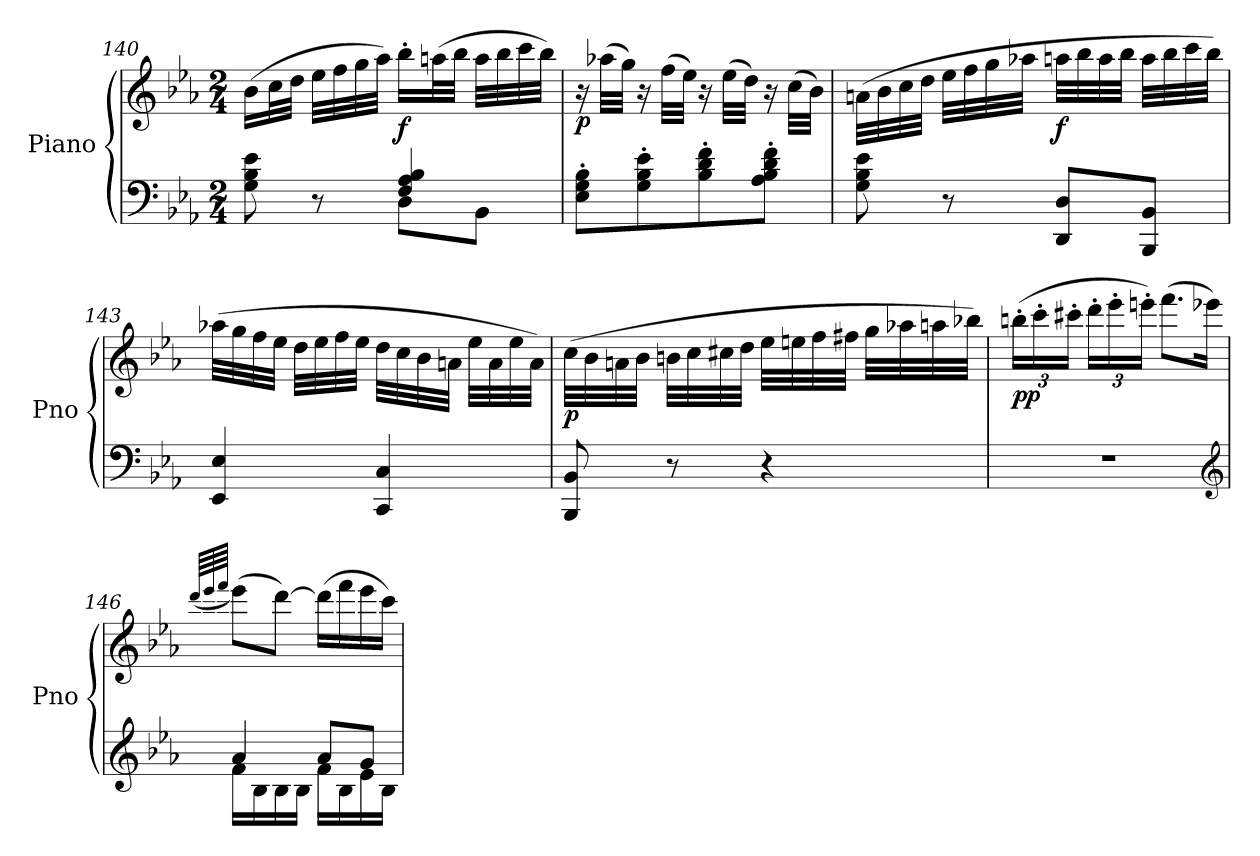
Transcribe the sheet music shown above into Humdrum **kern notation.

**kern	**kern	**dynam
*part1	*part1	*part1
*staff2	*staff1	*staff1/2
*I"Piano	*	*
*I'Pno	*	*
*clefF4	*clefG2	*
*k[b-e-a-]	*k[b-e-a-]	*
*E-:	*E-:	*
*M2/4	*M2/4	*
=140	=140	=140
*^	*	*
8G\ 8B-\ 8e-\	4ryy	(16b-\LL	.
.	.	32cc\L	.
.	.	32dd\JJJ	.
8r	.	32ee-\LLL	.
.	.	32ff\	.
.	.	32gg\	.
.	.	32aa-\JJJ)	.
!	!	!	!LO:DY:b
4F/ 4A-/ 4B-/	8D\L	16bb-'\LL	f
.	.	(32aan\L	.
.	.	32bb-\JJJ	.
.	8BB-\J	32aa\LLL	.
.	.	32bb-\	.
.	.	32ccc\	.
.	.	32bb-\JJJ)	.
*v	*v	*	*
!!LO:LB:g=z
=141	=141	=141
!	!	!LO:DY:b
8E-\' 8G\' 8B-\'L	16r	p
.	(32aa-X\LLL	.
.	32gg\JJJ)	.
8G\' 8B-\' 8e-\'	16r	.
.	(32ff\LLL	.
.	32ee-\JJJ)	.
8B-\' 8d\' 8f\'	16r	.
.	(32ee-\LLL	.
.	32dd\JJJ)	.
8A-\' 8B-\' 8d\' 8f\'J	16r	.
.	(32cc\LLL	.
.	32b-\JJJ)	.
=142	=142	=142
8G\ 8B-\ 8e-\	(32an\LLL	.
.	32b-\	.
.	32cc\	.
.	32dd\JJJ	.
8r	32ee-\LLL	.
.	32ff\	.
.	32gg\	.
.	32aa-X\JJJ	.
!	!	!LO:DY:b
8DD/ 8D/L	32aan\LLL	f
.	32bb-\	.
.	32aa\	.
.	32bb-\JJJ	.
8BBB-/ 8BB-/J	32aa\LLL	.
.	32bb-\	.
.	32ccc\	.
.	32bb-\JJJ)	.
=143	=143	=143
4EE-/ 4E-/	(32aa-X\LLL	.
.	32gg\	.
.	32ff\	.
.	32ee-\JJJ	.
.	32dd\LLL	.
.	32ee-\	.
.	32ff\	.
.	32ee-\JJJ	.
4CC/ 4C/	32dd\LLL	.
.	32cc\	.
.	32b-\	.
.	32an\JJJ	.
.	32ee-\LLL	.
.	32a\	.
.	32ee-\	.
.	32a\JJJ)	.
!!LO:LB:g=z
=144	=144	=144
!	!	!LO:DY:b
8BBB-/ 8BB-/	(32cc\LLL	p
.	32b-\	.
.	32an\	.
.	32b-\JJJ	.
8r	32bn\LLL	.
.	32cc\	.
.	32cc#X\	.
.	32dd\JJJ	.
4r	32ee-\LLL	.
.	32een\	.
.	32ff\	.
.	32ff#X\JJJ	.
.	32gg\LLL	.
.	32aa-X\	.
.	32aan\	.
.	32bb-X\JJJ)	.
=145	=145	=145
*	*Xbrackettup	*
!	!	!LO:DY:b
2r	(24bbn'\LL	pp
.	24ccc'\	.
.	24ccc#X'\JJ	.
.	24ddd'\LL	.
.	24eee-'\	.
.	24eeen'\JJ)	.
.	(8.fff\L	.
.	16eee-X\Jk)	.
*clefG2	*	*
=146	=146	=146
.	(64qddd/LLLL	.
.	64qeee-/	.
.	64qfff/JJJJ	.
*^	*	*
4a-/	16f\LL	(8eee-\L)	.
.	16B-\	.	.
.	16B-\	[8ddd\J)	.
.	16B-\JJ	.	.
8a-/L	16f\LL	(16ddd\LL]	.
.	16B-\	16fff\	.
8g/J	16e-\	16eee-\	.
.	16B-\JJ	16ccc\JJ)	.
*v	*v	*	*
=	=	=
*-	*-	*-
